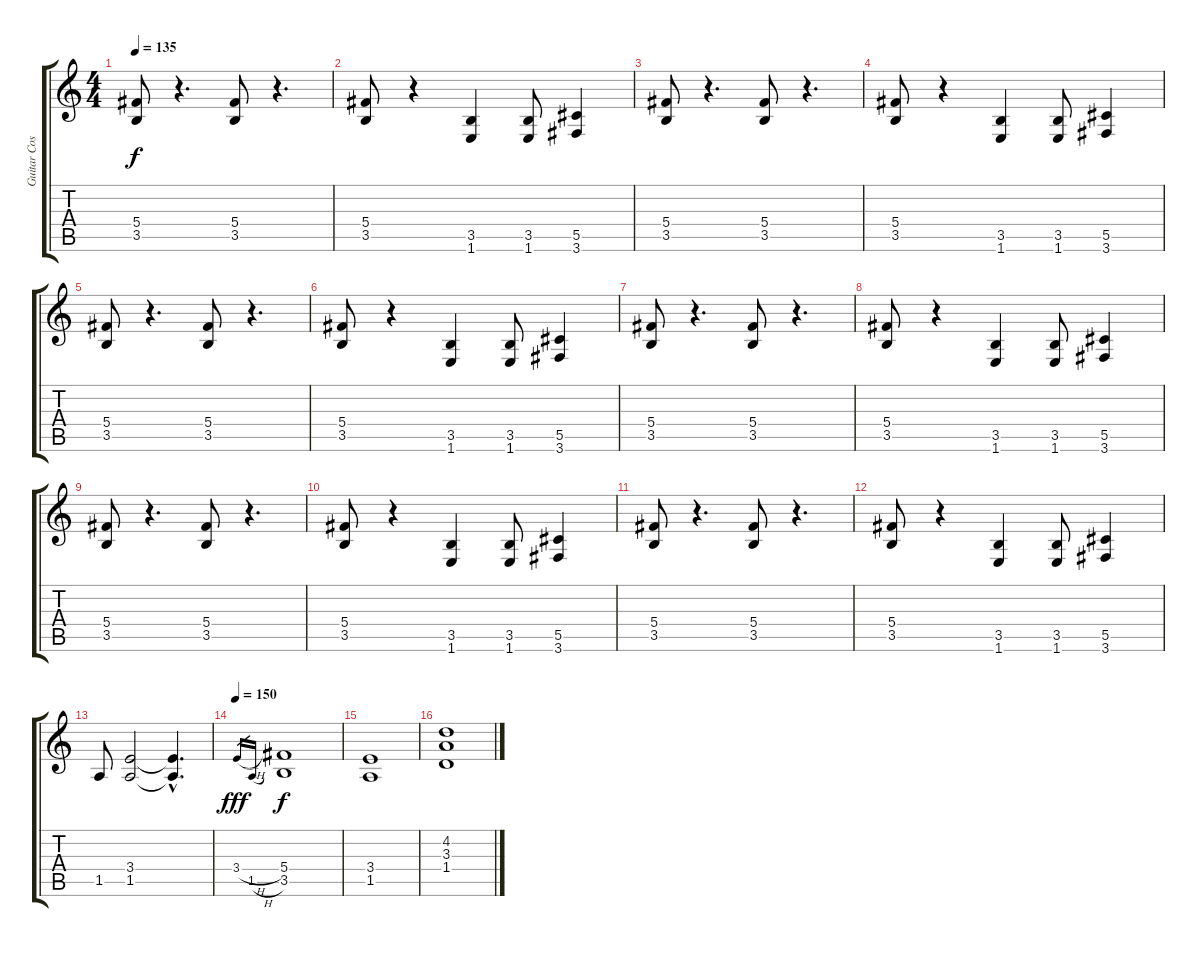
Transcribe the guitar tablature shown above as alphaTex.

\track ("Guitar Costas" "Guitar Cos") {instrument distortionguitar}
\staff {score tabs}
\tuning (Eb4 Bb3 Gb3 Db3 Ab2 Eb2) {hide}
\ts (4 4)
\tempo 135
\clef g2
\ks c
(5.4 3.5).8{dy f} r.4{d} (5.4 3.5).8 r.4{d} |
(5.4 3.5).8 r.4 (3.5 1.6).4 (3.5 1.6).8 (5.5 3.6).4 |
(5.4 3.5).8 r.4{d} (5.4 3.5).8 r.4{d} |
(5.4 3.5).8 r.4 (3.5 1.6).4 (3.5 1.6).8 (5.5 3.6).4 |
(5.4 3.5).8 r.4{d} (5.4 3.5).8 r.4{d} |
(5.4 3.5).8 r.4 (3.5 1.6).4 (3.5 1.6).8 (5.5 3.6).4 |
(5.4 3.5).8 r.4{d} (5.4 3.5).8 r.4{d} |
(5.4 3.5).8 r.4 (3.5 1.6).4 (3.5 1.6).8 (5.5 3.6).4 |
(5.4 3.5).8 r.4{d} (5.4 3.5).8 r.4{d} |
(5.4 3.5).8 r.4 (3.5 1.6).4 (3.5 1.6).8 (5.5 3.6).4 |
(5.4 3.5).8 r.4{d} (5.4 3.5).8 r.4{d} |
(5.4 3.5).8 r.4 (3.5 1.6).4 (3.5 1.6).8 (5.5 3.6).4 |
1.5.8 (3.4 1.5).2 (3.4{hac t} 1.5{hac t}).4{d} |
\tempo 150
3.4{h}.16{gr dy fff} 1.5{h}.16{gr} (5.4 3.5).1{dy f} |
(3.4 1.5).1 |
(4.2 3.3 1.4).1
